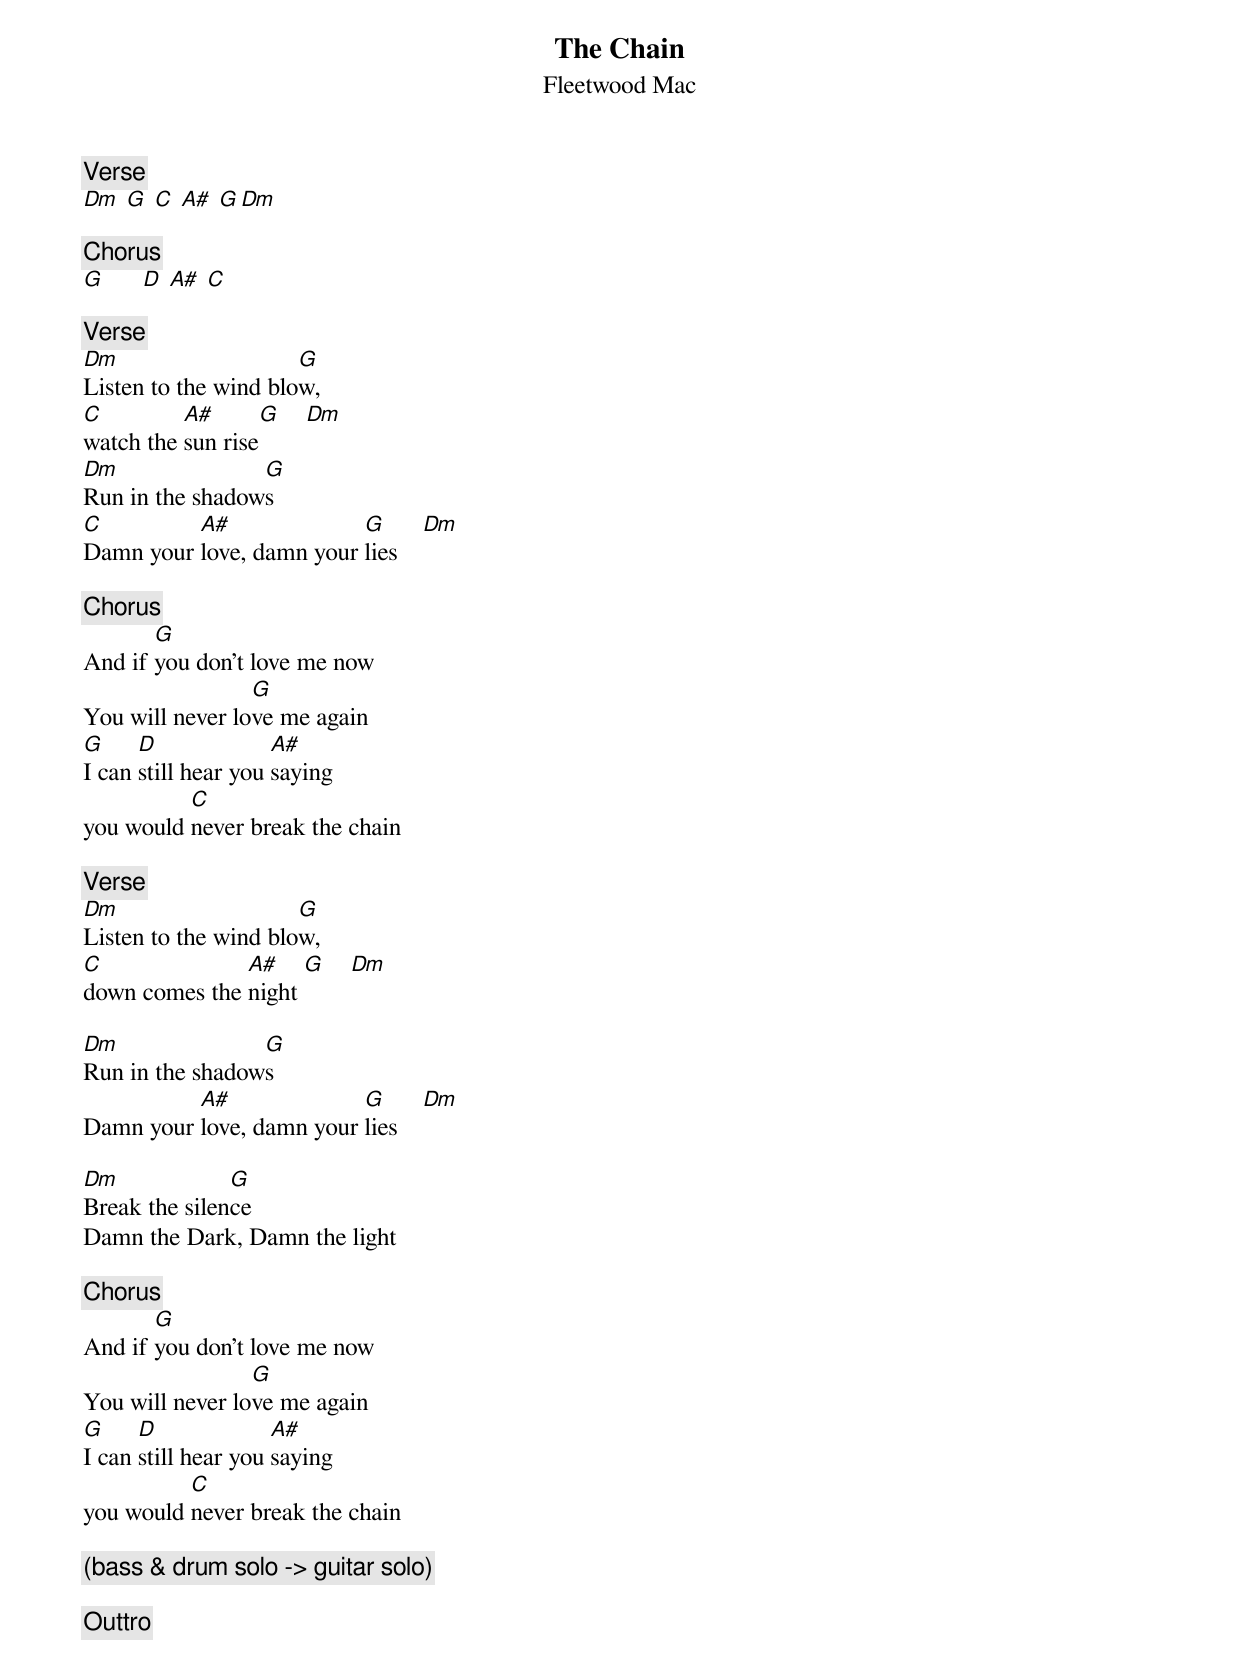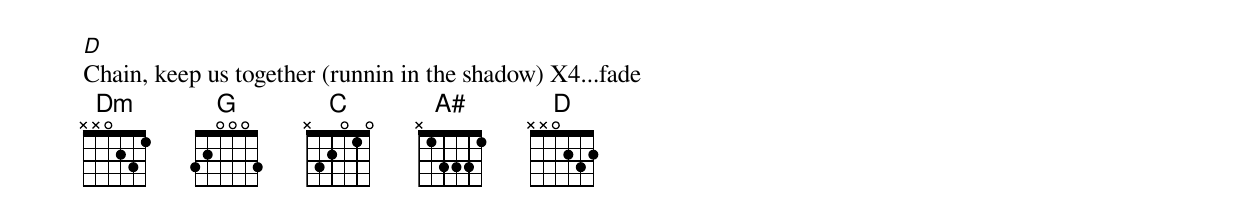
{t:The Chain}
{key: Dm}
{st:Fleetwood Mac}
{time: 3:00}
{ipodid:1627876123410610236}
{c: Verse}
[Dm] [G] [C] [A#] [G][Dm]

{c: Chorus}
[G]      [D] [A#] [C]

{c: Verse}
[Dm]Listen to the wind blo[G]w,
[C]watch the [A#]sun rise[G]    [Dm]
[Dm]Run in the shadow[G]s
[C]Damn your [A#]love, damn your [G]lies    [Dm]

{c: Chorus}
And if [G]you don't love me now
You will never lo[G]ve me again
[G]I can [D]still hear you [A#]saying
you would [C]never break the chain  <2X>

{c: Verse}
[Dm]Listen to the wind blo[G]w,
[C]down comes the [A#]night [G]    [Dm]

[Dm]Run in the shadow[G]s
Damn your [A#]love, damn your [G]lies    [Dm]

[Dm]Break the silen[G]ce
Damn the Dark, Damn the light

{c: Chorus}
And if [G]you don't love me now
You will never lo[G]ve me again
[G]I can [D]still hear you [A#]saying
you would [C]never break the chain  <3X>

{c: (bass & drum solo -> guitar solo)}

{c: Outtro}
[D]
Chain, keep us together (runnin in the shadow) X4...fade
